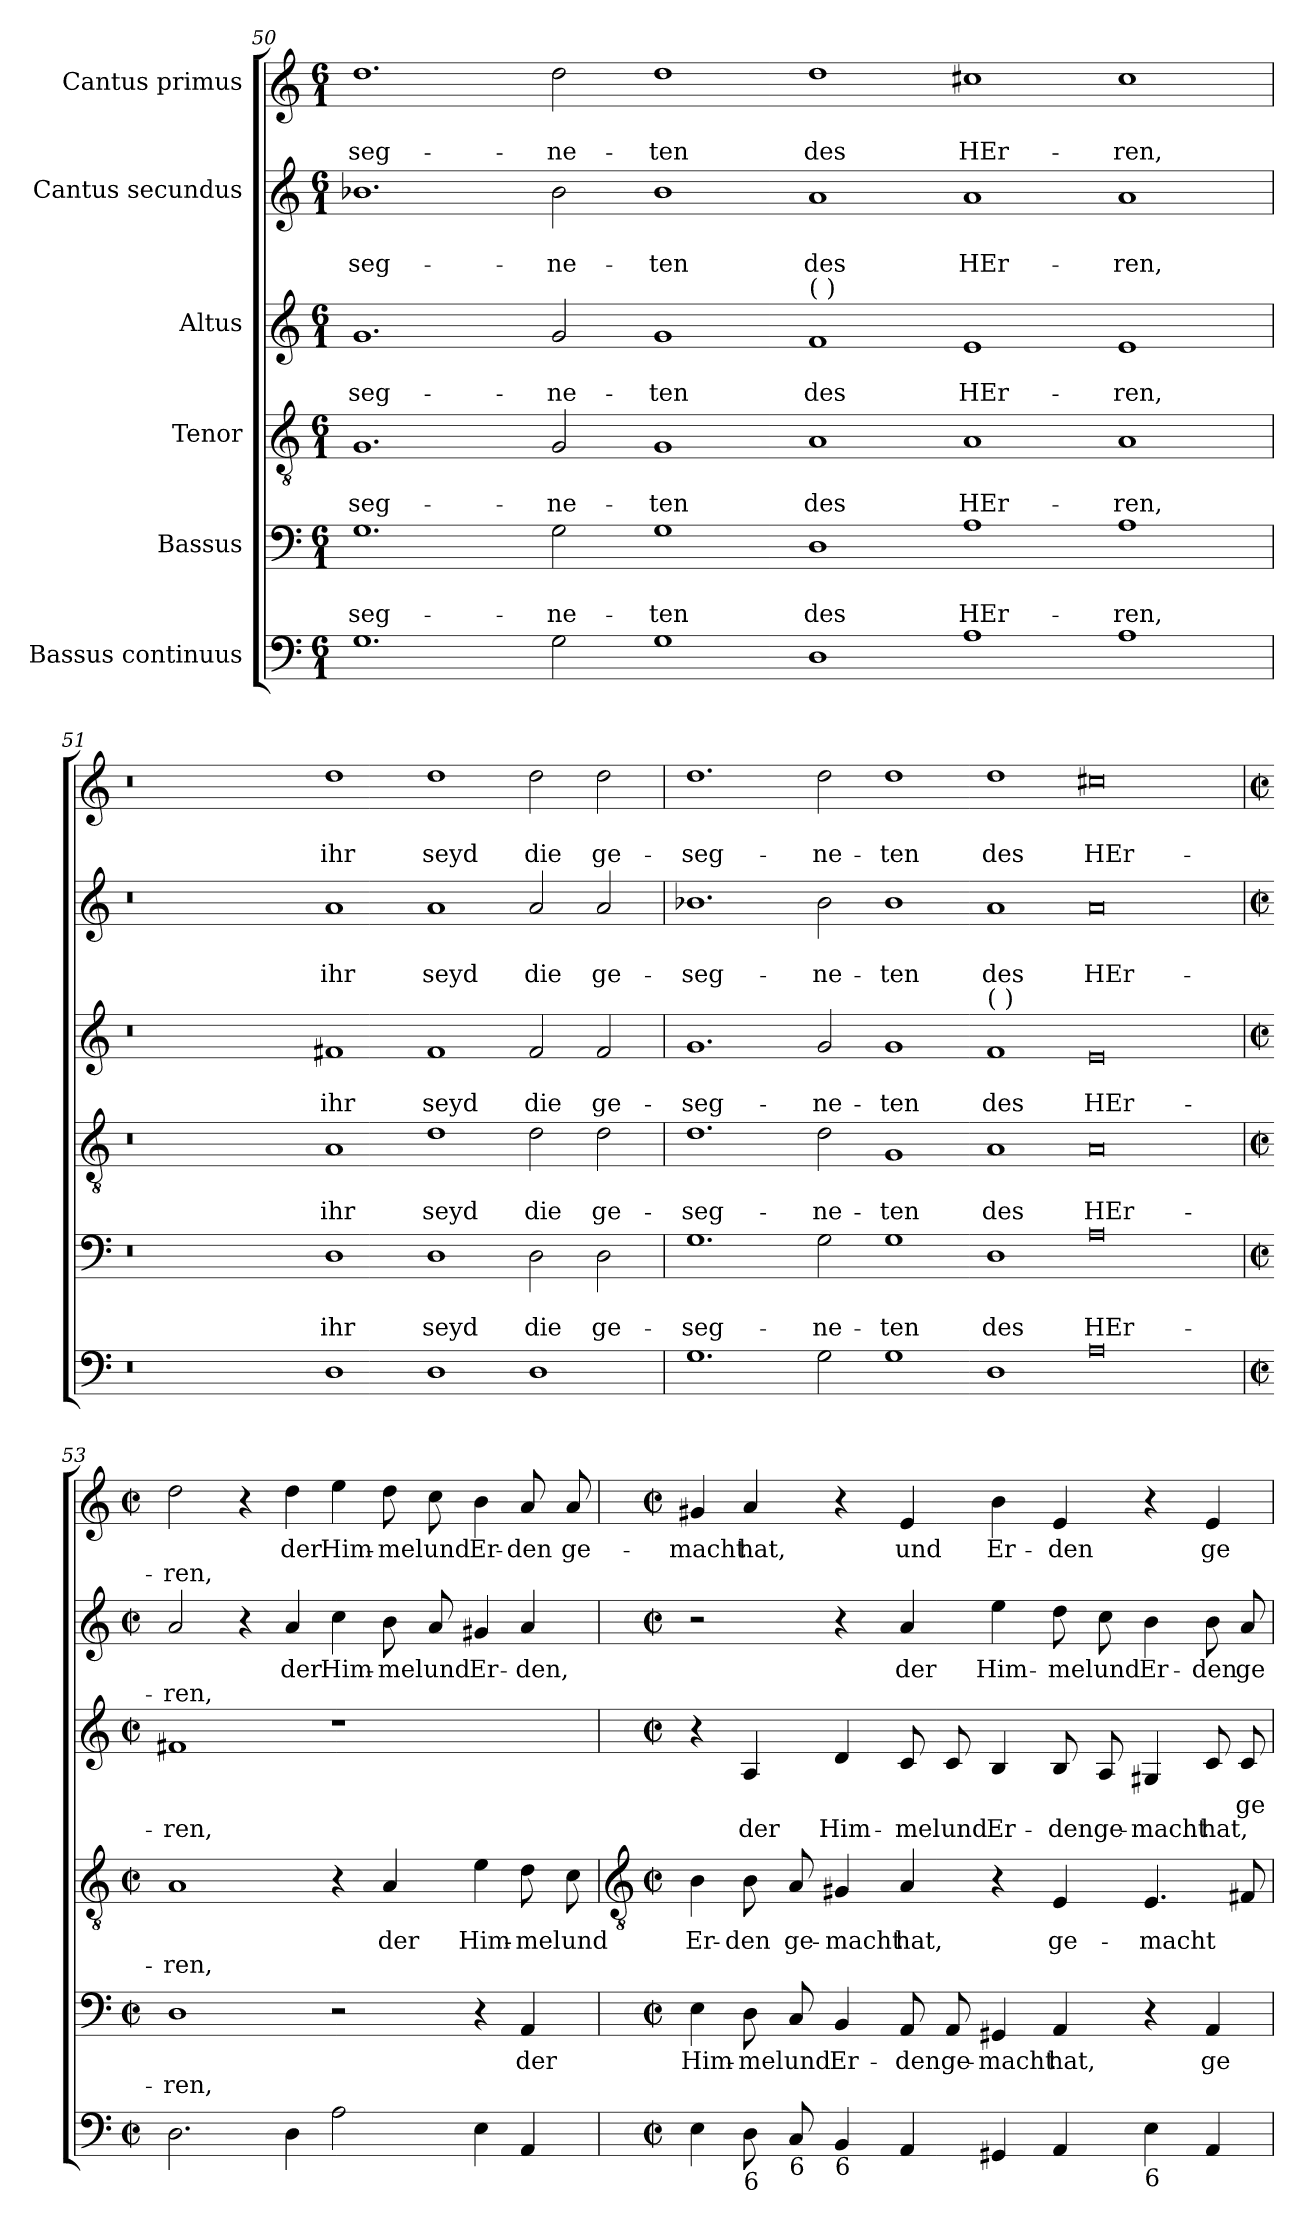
**kern	**kern	**text	**text	**kern	**text	**text	**kern	**text	**text	**kern	**text	**text	**kern	**text	**text
*part6	*part5	*part5	*part5	*part4	*part4	*part4	*part3	*part3	*part3	*part2	*part2	*part2	*part1	*part1	*part1
*staff6	*staff5	*staff5	*staff5	*staff4	*staff4	*staff4	*staff3	*staff3	*staff3	*staff2	*staff2	*staff2	*staff1	*staff1	*staff1
*I"Bassus continuus	*I"Bassus	*	*	*I"Tenor	*	*	*I"Altus	*	*	*I"Cantus secundus	*	*	*I"Cantus primus	*	*
!!LO:LB:g=z
*clefF4	*clefF4	*	*	*clefGv2	*	*	*clefG2	*	*	*clefG2	*	*	*clefG2	*	*
*k[]	*k[]	*	*	*k[]	*	*	*k[]	*	*	*k[]	*	*	*k[]	*	*
*C:	*C:	*	*	*C:	*	*	*C:	*	*	*C:	*	*	*C:	*	*
*M6/1	*M6/1	*	*	*M6/1	*	*	*M6/1	*	*	*M6/1	*	*	*M6/1	*	*
=50	=50	=50	=50	=50	=50	=50	=50	=50	=50	=50	=50	=50	=50	=50	=50
!	!	!	!LO:LY:b	!	!	!LO:LY:b	!	!	!LO:LY:b	!	!	!LO:LY:b	!	!	!LO:LY:b
1.G	1.G	.	-seg-	1.G	.	-seg-	1.g	.	-seg-	1.b-X	.	-seg-	1.dd	.	-seg-
!	!	!	!LO:LY:b	!	!	!LO:LY:b	!	!	!LO:LY:b	!	!	!LO:LY:b	!	!	!LO:LY:b
2G	2G	.	-ne-	2G	.	-ne-	2g	.	-ne-	2b-	.	-ne-	2dd	.	-ne-
!	!	!	!LO:LY:b	!	!	!LO:LY:b	!	!	!LO:LY:b	!	!	!LO:LY:b	!	!	!LO:LY:b
1G	1G	.	-ten	1G	.	-ten	1g	.	-ten	1b-	.	-ten	1dd	.	-ten
!	!	!	!	!	!	!	!LO:TX:a:t=(  )	!	!	!	!	!	!	!	!
!	!	!	!LO:LY:b	!	!	!LO:LY:b	!	!	!LO:LY:b	!	!	!LO:LY:b	!	!	!LO:LY:b
1D	1D	.	des	1A	.	des	1f	.	des	1a	.	des	1dd	.	des
!	!	!	!LO:LY:b	!	!	!LO:LY:b	!	!	!LO:LY:b	!	!	!LO:LY:b	!	!	!LO:LY:b
1A	1A	.	HEr-	1A	.	HEr-	1e	.	HEr-	1a	.	HEr-	1cc#X	.	HEr-
!	!	!	!LO:LY:b	!	!	!LO:LY:b	!	!	!LO:LY:b	!	!	!LO:LY:b	!	!	!LO:LY:b
1A	1A	.	-ren,	1A	.	-ren,	1e	.	-ren,	1a	.	-ren,	1cc#	.	-ren,
=51	=51	=51	=51	=51	=51	=51	=51	=51	=51	=51	=51	=51	=51	=51	=51
0.r	0.r	.	.	0.r	.	.	0.r	.	.	0.r	.	.	0.r	.	.
!	!	!	!LO:LY:b	!	!	!LO:LY:b	!	!	!LO:LY:b	!	!	!LO:LY:b	!	!	!LO:LY:b
1D	1D	.	ihr	1A	.	ihr	1f#X	.	ihr	1a	.	ihr	1dd	.	ihr
!	!	!	!LO:LY:b	!	!	!LO:LY:b	!	!	!LO:LY:b	!	!	!LO:LY:b	!	!	!LO:LY:b
1D	1D	.	seyd	1d	.	seyd	1f#	.	seyd	1a	.	seyd	1dd	.	seyd
!	!	!	!LO:LY:b	!	!	!LO:LY:b	!	!	!LO:LY:b	!	!	!LO:LY:b	!	!	!LO:LY:b
1D	2D	.	die	2d	.	die	2f#	.	die	2a	.	die	2dd	.	die
!	!	!	!LO:LY:b	!	!	!LO:LY:b	!	!	!LO:LY:b	!	!	!LO:LY:b	!	!	!LO:LY:b
.	2D	.	ge-	2d	.	ge-	2f#	.	ge-	2a	.	ge-	2dd	.	ge-
=52	=52	=52	=52	=52	=52	=52	=52	=52	=52	=52	=52	=52	=52	=52	=52
!	!	!	!LO:LY:b	!	!	!LO:LY:b	!	!	!LO:LY:b	!	!	!LO:LY:b	!	!	!LO:LY:b
1.G	1.G	.	-seg-	1.d	.	-seg-	1.g	.	-seg-	1.b-X	.	-seg-	1.dd	.	-seg-
!	!	!	!LO:LY:b	!	!	!LO:LY:b	!	!	!LO:LY:b	!	!	!LO:LY:b	!	!	!LO:LY:b
2G	2G	.	-ne-	2d	.	-ne-	2g	.	-ne-	2b-	.	-ne-	2dd	.	-ne-
!	!	!	!LO:LY:b	!	!	!LO:LY:b	!	!	!LO:LY:b	!	!	!LO:LY:b	!	!	!LO:LY:b
1G	1G	.	-ten	1G	.	-ten	1g	.	-ten	1b-	.	-ten	1dd	.	-ten
!	!	!	!	!	!	!	!LO:TX:a:t=(  )	!	!	!	!	!	!	!	!
!	!	!	!LO:LY:b	!	!	!LO:LY:b	!	!	!LO:LY:b	!	!	!LO:LY:b	!	!	!LO:LY:b
1D	1D	.	des	1A	.	des	1f	.	des	1a	.	des	1dd	.	des
!	!	!	!LO:LY:b	!	!	!LO:LY:b	!	!	!LO:LY:b	!	!	!LO:LY:b	!	!	!LO:LY:b
0A	0A	.	HEr-	0A	.	HEr-	0e	.	HEr-	0a	.	HEr-	0cc#X	.	HEr-
=53	=53	=53	=53	=53	=53	=53	=53	=53	=53	=53	=53	=53	=53	=53	=53
*M4/2	*M4/2	*	*	*M4/2	*	*	*M4/2	*	*	*M4/2	*	*	*M4/2	*	*
*met(c|)	*met(c|)	*	*	*met(c|)	*	*	*met(c|)	*	*	*met(c|)	*	*	*met(c|)	*	*
!	!	!	!LO:LY:b	!	!	!LO:LY:b	!	!	!LO:LY:b	!	!	!LO:LY:b	!	!	!LO:LY:b
2.D	1D	.	-ren,	1A	.	-ren,	1f#X	.	-ren,	2a	.	-ren,	2dd	.	-ren,
.	.	.	.	.	.	.	.	.	.	4r	.	.	4r	.	.
!	!	!	!	!	!	!	!	!	!	!	!LO:LY:b	!	!	!LO:LY:b	!
4D	.	.	.	.	.	.	.	.	.	4a	der	.	4dd	der	.
!	!	!	!	!	!	!	!	!	!	!	!LO:LY:b	!	!	!LO:LY:b	!
2A	2r	.	.	4r	.	.	1r	.	.	4cc	Him-	.	4ee	Him-	.
!	!	!	!	!	!LO:LY:b	!	!	!	!	!	!LO:LY:b	!	!	!LO:LY:b	!
.	.	.	.	4A	der	.	.	.	.	8b	-mel	.	8dd	-mel	.
!	!	!	!	!	!	!	!	!	!	!	!LO:LY:b	!	!	!LO:LY:b	!
.	.	.	.	.	.	.	.	.	.	8a	und	.	8cc	und	.
!	!	!	!	!	!LO:LY:b	!	!	!	!	!	!LO:LY:b	!	!	!LO:LY:b	!
4E	4r	.	.	4e	Him-	.	.	.	.	4g#X	Er-	.	4b	Er-	.
!	!	!LO:LY:b	!	!	!LO:LY:b	!	!	!	!	!	!LO:LY:b	!	!	!LO:LY:b	!
4AA	4AA	der	.	8d	-mel	.	.	.	.	4a	-den,	.	8a	-den	.
!	!	!	!	!	!LO:LY:b	!	!	!	!	!	!	!	!	!LO:LY:b	!
.	.	.	.	8c	und	.	.	.	.	.	.	.	8a	ge-	.
!!LO:LB:g=z
=54	=54	=54	=54	=54	=54	=54	=54	=54	=54	=54	=54	=54	=54	=54	=54
*	*	*	*	*clefGv2	*	*	*	*	*	*	*	*	*	*	*
*M4/2	*M4/2	*	*	*M4/2	*	*	*M4/2	*	*	*M4/2	*	*	*M4/2	*	*
*met(c|)	*met(c|)	*	*	*met(c|)	*	*	*met(c|)	*	*	*met(c|)	*	*	*met(c|)	*	*
!	!	!LO:LY:b	!	!	!LO:LY:b	!	!	!	!	!	!	!	!	!LO:LY:b	!
4E	4E	Him-	.	4B	Er-	.	4r	.	.	2r	.	.	4g#X	-macht	.
!LO:TX:b:t=6	!	!	!	!	!	!	!	!	!	!	!	!	!	!	!
!	!	!LO:LY:b	!	!	!LO:LY:b	!	!	!	!LO:LY:b	!	!	!	!	!LO:LY:b	!
8D	8D	-mel	.	8B	-den	.	4A	.	der	.	.	.	4a	hat,	.
!LO:TX:b:t=6	!	!	!	!	!	!	!	!	!	!	!	!	!	!	!
!	!	!LO:LY:b	!	!	!LO:LY:b	!	!	!	!	!	!	!	!	!	!
8C	8C	und	.	8A	ge-	.	.	.	.	.	.	.	.	.	.
!LO:TX:b:t=6	!	!	!	!	!	!	!	!	!	!	!	!	!	!	!
!	!	!LO:LY:b	!	!	!LO:LY:b	!	!	!	!LO:LY:b	!	!	!	!	!	!
4BB	4BB	Er-	.	4G#X	-macht	.	4d	.	Him-	4r	.	.	4r	.	.
!	!	!LO:LY:b	!	!	!LO:LY:b	!	!	!	!LO:LY:b	!	!LO:LY:b	!	!	!LO:LY:b	!
4AA	8AA	-den	.	4A	hat,	.	8c	.	-mel	4a	der	.	4e	und	.
!	!	!LO:LY:b	!	!	!	!	!	!	!LO:LY:b	!	!	!	!	!	!
.	8AA	ge-	.	.	.	.	8c	.	und	.	.	.	.	.	.
!	!	!LO:LY:b	!	!	!	!	!	!	!LO:LY:b	!	!LO:LY:b	!	!	!LO:LY:b	!
4GG#X	4GG#X	-macht	.	4r	.	.	4B	.	Er-	4ee	Him-	.	4b	Er-	.
!	!	!LO:LY:b	!	!	!LO:LY:b	!	!	!	!LO:LY:b	!	!LO:LY:b	!	!	!LO:LY:b	!
4AA	4AA	hat,	.	4E	ge-	.	8B	.	-den	8dd	-mel	.	4e	-den	.
!	!	!	!	!	!	!	!	!	!LO:LY:b	!	!LO:LY:b	!	!	!	!
.	.	.	.	.	.	.	8A	.	ge-	8cc	und	.	.	.	.
!LO:TX:b:t=6	!	!	!	!	!	!	!	!	!	!	!	!	!	!	!
!	!	!	!	!	!LO:LY:b	!	!	!	!LO:LY:b	!	!LO:LY:b	!	!	!	!
4E	4r	.	.	4.E	-macht	.	4G#X	.	-macht	4b	Er-	.	4r	.	.
!	!	!LO:LY:b	!	!	!	!	!	!	!LO:LY:b	!	!LO:LY:b	!	!	!LO:LY:b	!
4AA	4AA	ge-	.	.	.	.	8c	.	hat,	8b	-den	.	4e	ge-	.
!	!	!	!	!	!	!	!	!LO:LY:b	!	!	!LO:LY:b	!	!	!	!
.	.	.	.	8F#XL	.	.	8c	ge-	.	8a	ge-	.	.	.	.
=	=	=	=	=	=	=	=	=	=	=	=	=	=	=	=
*-	*-	*-	*-	*-	*-	*-	*-	*-	*-	*-	*-	*-	*-	*-	*-
